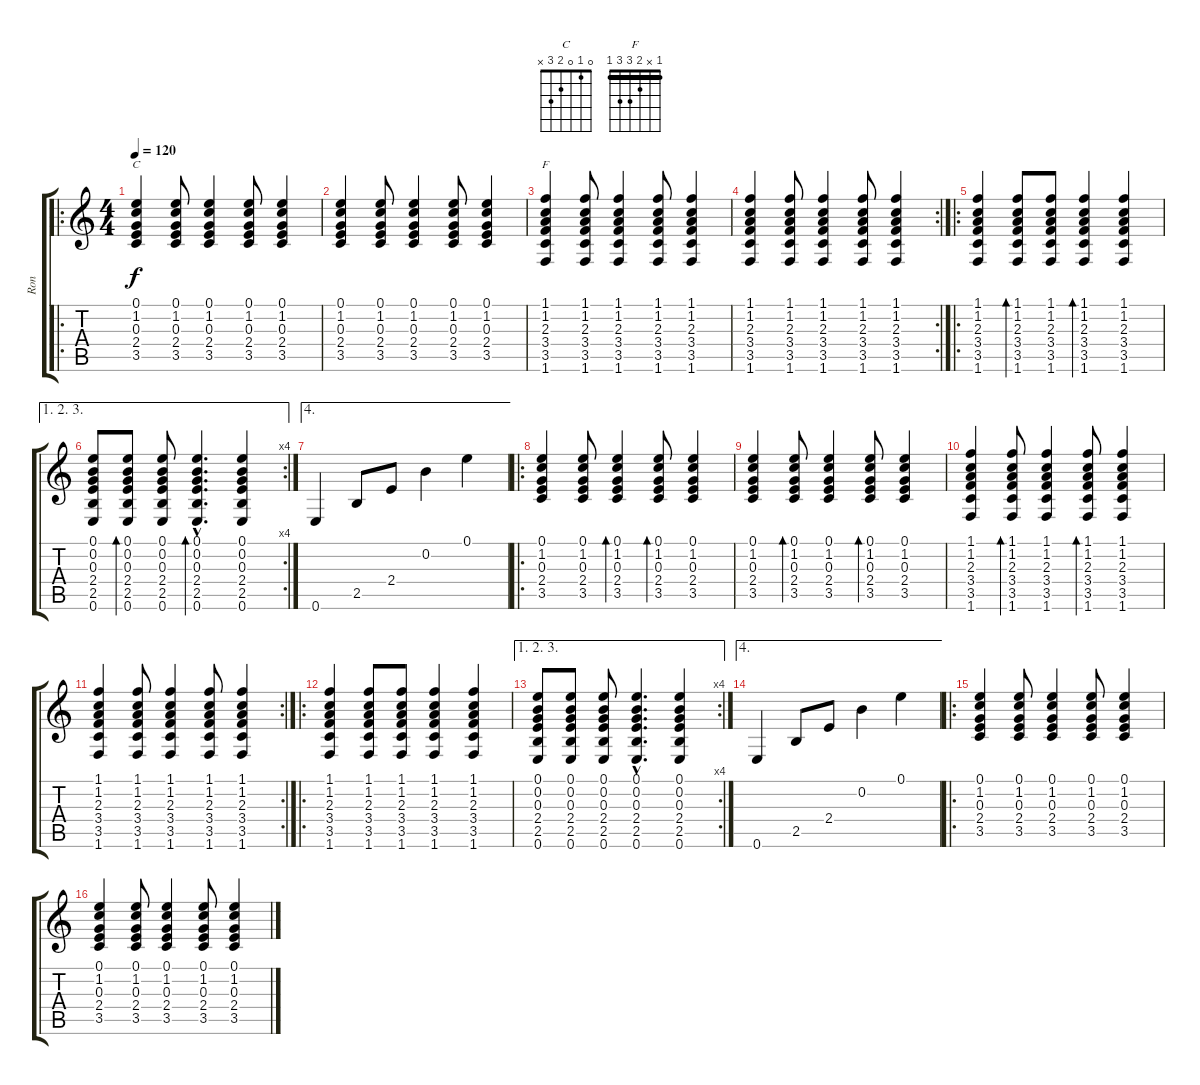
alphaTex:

\track ("Ron" "Ron") {instrument acousticguitarsteel}
\staff {score tabs}
\tuning (E4 B3 G3 D3 A2 E2) {hide}
\chord ("C" 0 1 0 2 3 x)
\chord ("F" 1 x 2 3 3 1) {barre 1}
\ro
\ts (4 4)
\tempo 120
\clef g2
\ks c
(0.1 1.2 0.3 2.4 3.5).4{ch "C" dy f instrument acousticguitarsteel} (0.1 1.2 0.3 2.4 3.5).8 (0.1 1.2 0.3 2.4 3.5).4 (0.1 1.2 0.3 2.4 3.5).8 (0.1 1.2 0.3 2.4 3.5).4 |
(0.1 1.2 0.3 2.4 3.5).4 (0.1 1.2 0.3 2.4 3.5).8 (0.1 1.2 0.3 2.4 3.5).4 (0.1 1.2 0.3 2.4 3.5).8 (0.1 1.2 0.3 2.4 3.5).4 |
(1.1 1.2 2.3 3.4 3.5 1.6).4{ch "F"} (1.1 1.2 2.3 3.4 3.5 1.6).8 (1.1 1.2 2.3 3.4 3.5 1.6).4 (1.1 1.2 2.3 3.4 3.5 1.6).8 (1.1 1.2 2.3 3.4 3.5 1.6).4 |
\rc 2
(1.1 1.2 2.3 3.4 3.5 1.6).4 (1.1 1.2 2.3 3.4 3.5 1.6).8 (1.1 1.2 2.3 3.4 3.5 1.6).4 (1.1 1.2 2.3 3.4 3.5 1.6).8 (1.1 1.2 2.3 3.4 3.5 1.6).4 |
\ro
(1.1 1.2 2.3 3.4 3.5 1.6).4 (1.1 1.2 2.3 3.4 3.5 1.6).8{bd 30} (1.1 1.2 2.3 3.4 3.5 1.6).8 (1.1 1.2 2.3 3.4 3.5 1.6).4{bd 30} (1.1 1.2 2.3 3.4 3.5 1.6).4 |
\ae (1 2 3)
\rc 4
(0.1 0.2 0.3 2.4 2.5 0.6).8 (0.1 0.2 0.3 2.4 2.5 0.6).8{bd 30} (0.1 0.2 0.3 2.4 2.5 0.6).8 (0.1{hac} 0.2{hac} 0.3{hac} 2.4{hac} 2.5{hac} 0.6{hac}).4{d bd 30} (0.1 0.2 0.3 2.4 2.5 0.6).4 |
\ae 4
0.6.4 2.5.8 2.4.8 0.2.4 0.1.4 |
\ro
(0.1 1.2 0.3 2.4 3.5).4 (0.1 1.2 0.3 2.4 3.5).8 (0.1 1.2 0.3 2.4 3.5).4{bd 30} (0.1 1.2 0.3 2.4 3.5).8{bd 30} (0.1 1.2 0.3 2.4 3.5).4 |
(0.1 1.2 0.3 2.4 3.5).4 (0.1 1.2 0.3 2.4 3.5).8{bd 30} (0.1 1.2 0.3 2.4 3.5).4 (0.1 1.2 0.3 2.4 3.5).8{bd 30} (0.1 1.2 0.3 2.4 3.5).4 |
(1.1 1.2 2.3 3.4 3.5 1.6).4 (1.1 1.2 2.3 3.4 3.5 1.6).8{bd 30} (1.1 1.2 2.3 3.4 3.5 1.6).4 (1.1 1.2 2.3 3.4 3.5 1.6).8{bd 30} (1.1 1.2 2.3 3.4 3.5 1.6).4 |
\rc 2
(1.1 1.2 2.3 3.4 3.5 1.6).4 (1.1 1.2 2.3 3.4 3.5 1.6).8 (1.1 1.2 2.3 3.4 3.5 1.6).4 (1.1 1.2 2.3 3.4 3.5 1.6).8 (1.1 1.2 2.3 3.4 3.5 1.6).4 |
\ro
(1.1 1.2 2.3 3.4 3.5 1.6).4 (1.1 1.2 2.3 3.4 3.5 1.6).8 (1.1 1.2 2.3 3.4 3.5 1.6).8 (1.1 1.2 2.3 3.4 3.5 1.6).4 (1.1 1.2 2.3 3.4 3.5 1.6).4 |
\ae (1 2 3)
\rc 4
(0.1 0.2 0.3 2.4 2.5 0.6).8 (0.1 0.2 0.3 2.4 2.5 0.6).8 (0.1 0.2 0.3 2.4 2.5 0.6).8 (0.1{hac} 0.2{hac} 0.3{hac} 2.4{hac} 2.5{hac} 0.6{hac}).4{d} (0.1 0.2 0.3 2.4 2.5 0.6).4 |
\ae 4
0.6.4 2.5.8 2.4.8 0.2.4 0.1.4 |
\ro
(0.1 1.2 0.3 2.4 3.5).4 (0.1 1.2 0.3 2.4 3.5).8 (0.1 1.2 0.3 2.4 3.5).4 (0.1 1.2 0.3 2.4 3.5).8 (0.1 1.2 0.3 2.4 3.5).4 |
(0.1 1.2 0.3 2.4 3.5).4 (0.1 1.2 0.3 2.4 3.5).8 (0.1 1.2 0.3 2.4 3.5).4 (0.1 1.2 0.3 2.4 3.5).8 (0.1 1.2 0.3 2.4 3.5).4
